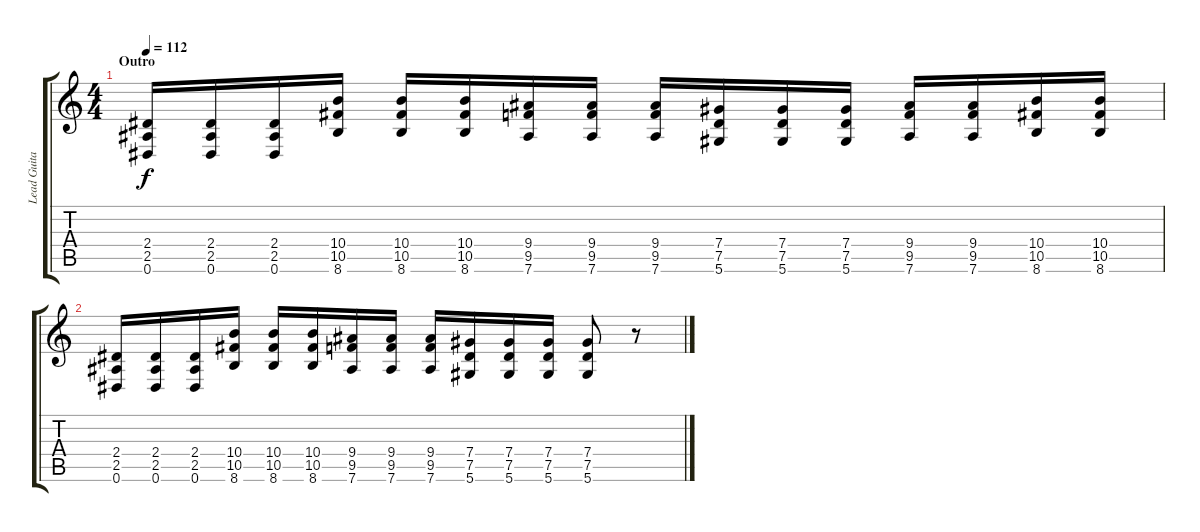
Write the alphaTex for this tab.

\track ("Lead Guitar" "Lead Guita") {instrument distortionguitar}
\staff {score tabs}
\tuning (Eb4 Bb3 Gb3 Db3 Ab2 Eb2) {hide}
\ts (4 4)
\section ("" "Outro")
\tempo 112
\clef g2
\ks c
(2.4 2.5 0.6).16{dy f} (2.4 2.5 0.6).16 (2.4 2.5 0.6).16 (10.4 10.5 8.6).16 (10.4 10.5 8.6).16 (10.4 10.5 8.6).16 (9.4 9.5 7.6).16 (9.4 9.5 7.6).16 (9.4 9.5 7.6).16 (7.4 7.5 5.6).16 (7.4 7.5 5.6).16 (7.4 7.5 5.6).16 (9.4 9.5 7.6).16 (9.4 9.5 7.6).16 (10.4 10.5 8.6).16 (10.4 10.5 8.6).16 |
(2.4 2.5 0.6).16 (2.4 2.5 0.6).16 (2.4 2.5 0.6).16 (10.4 10.5 8.6).16 (10.4 10.5 8.6).16 (10.4 10.5 8.6).16 (9.4 9.5 7.6).16 (9.4 9.5 7.6).16 (9.4 9.5 7.6).16 (7.4 7.5 5.6).16 (7.4 7.5 5.6).16 (7.4 7.5 5.6).16 (7.4 7.5 5.6).8 r.8
